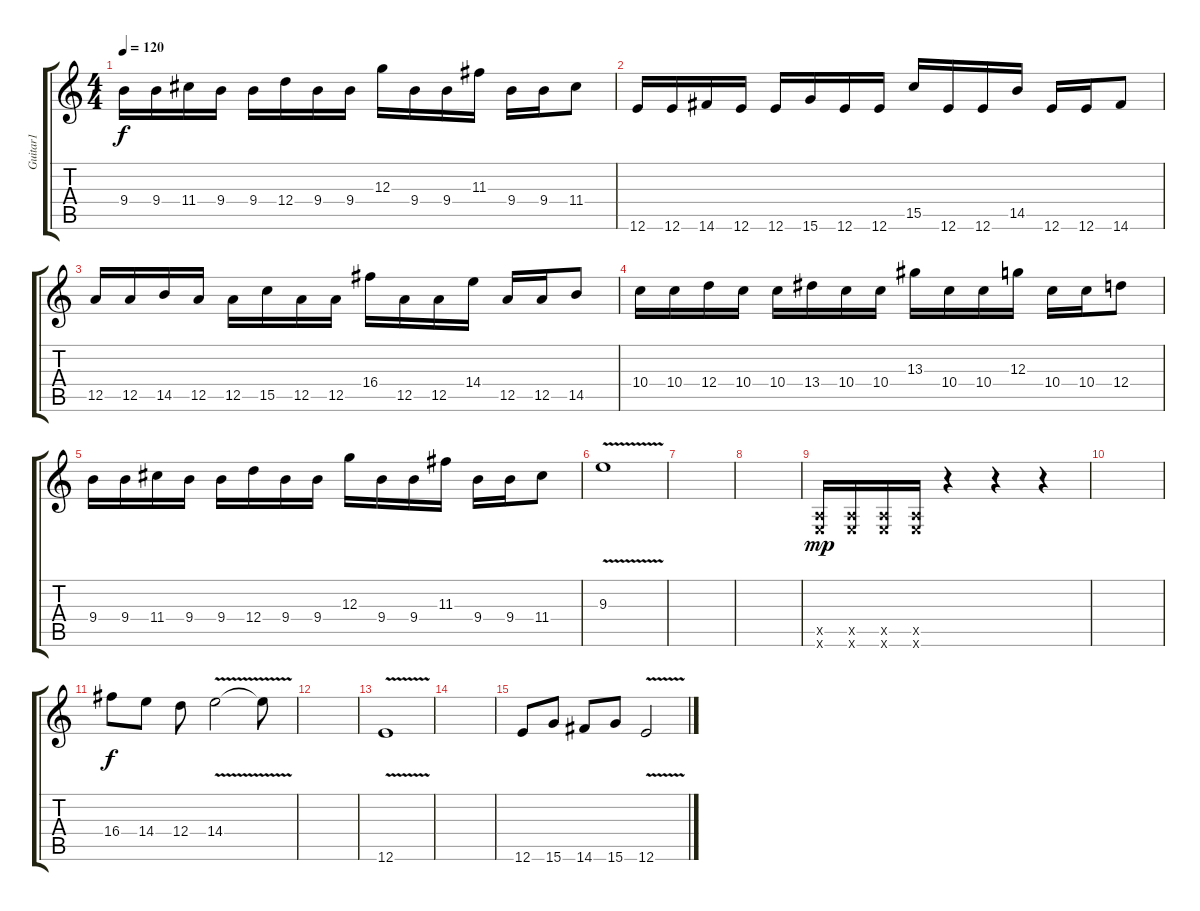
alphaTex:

\track ("Guitar1" "Guitar1") {instrument distortionguitar}
\staff {score tabs}
\tuning (E4 B3 G3 D3 A2 E2) {hide}
\ts (4 4)
\tempo 120
\clef g2
\ks c
9.4.16{dy f} 9.4.16 11.4.16 9.4.16 9.4.16 12.4.16 9.4.16 9.4.16 12.3.16 9.4.16 9.4.16 11.3.16 9.4.16 9.4.16 11.4.8 |
12.6.16 12.6.16 14.6.16 12.6.16 12.6.16 15.6.16 12.6.16 12.6.16 15.5.16 12.6.16 12.6.16 14.5.16 12.6.16 12.6.16 14.6.8 |
12.5.16 12.5.16 14.5.16 12.5.16 12.5.16 15.5.16 12.5.16 12.5.16 16.4.16 12.5.16 12.5.16 14.4.16 12.5.16 12.5.16 14.5.8 |
10.4.16 10.4.16 12.4.16 10.4.16 10.4.16 13.4.16 10.4.16 10.4.16 13.3.16 10.4.16 10.4.16 12.3.16 10.4.16 10.4.16 12.4.8 |
9.4.16 9.4.16 11.4.16 9.4.16 9.4.16 12.4.16 9.4.16 9.4.16 12.3.16 9.4.16 9.4.16 11.3.16 9.4.16 9.4.16 11.4.8 |
9.3{v}.1 |
|
|
(0.5{x} 0.6{x}).16{dy mp} (0.5{x} 0.6{x}).16 (0.5{x} 0.6{x}).16 (0.5{x} 0.6{x}).16 r.4 r.4 r.4 |
|
16.4.8{dy f} 14.4.8 12.4.8 14.4{v}.2 14.4{v t}.8 |
|
12.6{v}.1 |
|
12.6.8 15.6.8 14.6.8 15.6.8 12.6{v}.2
